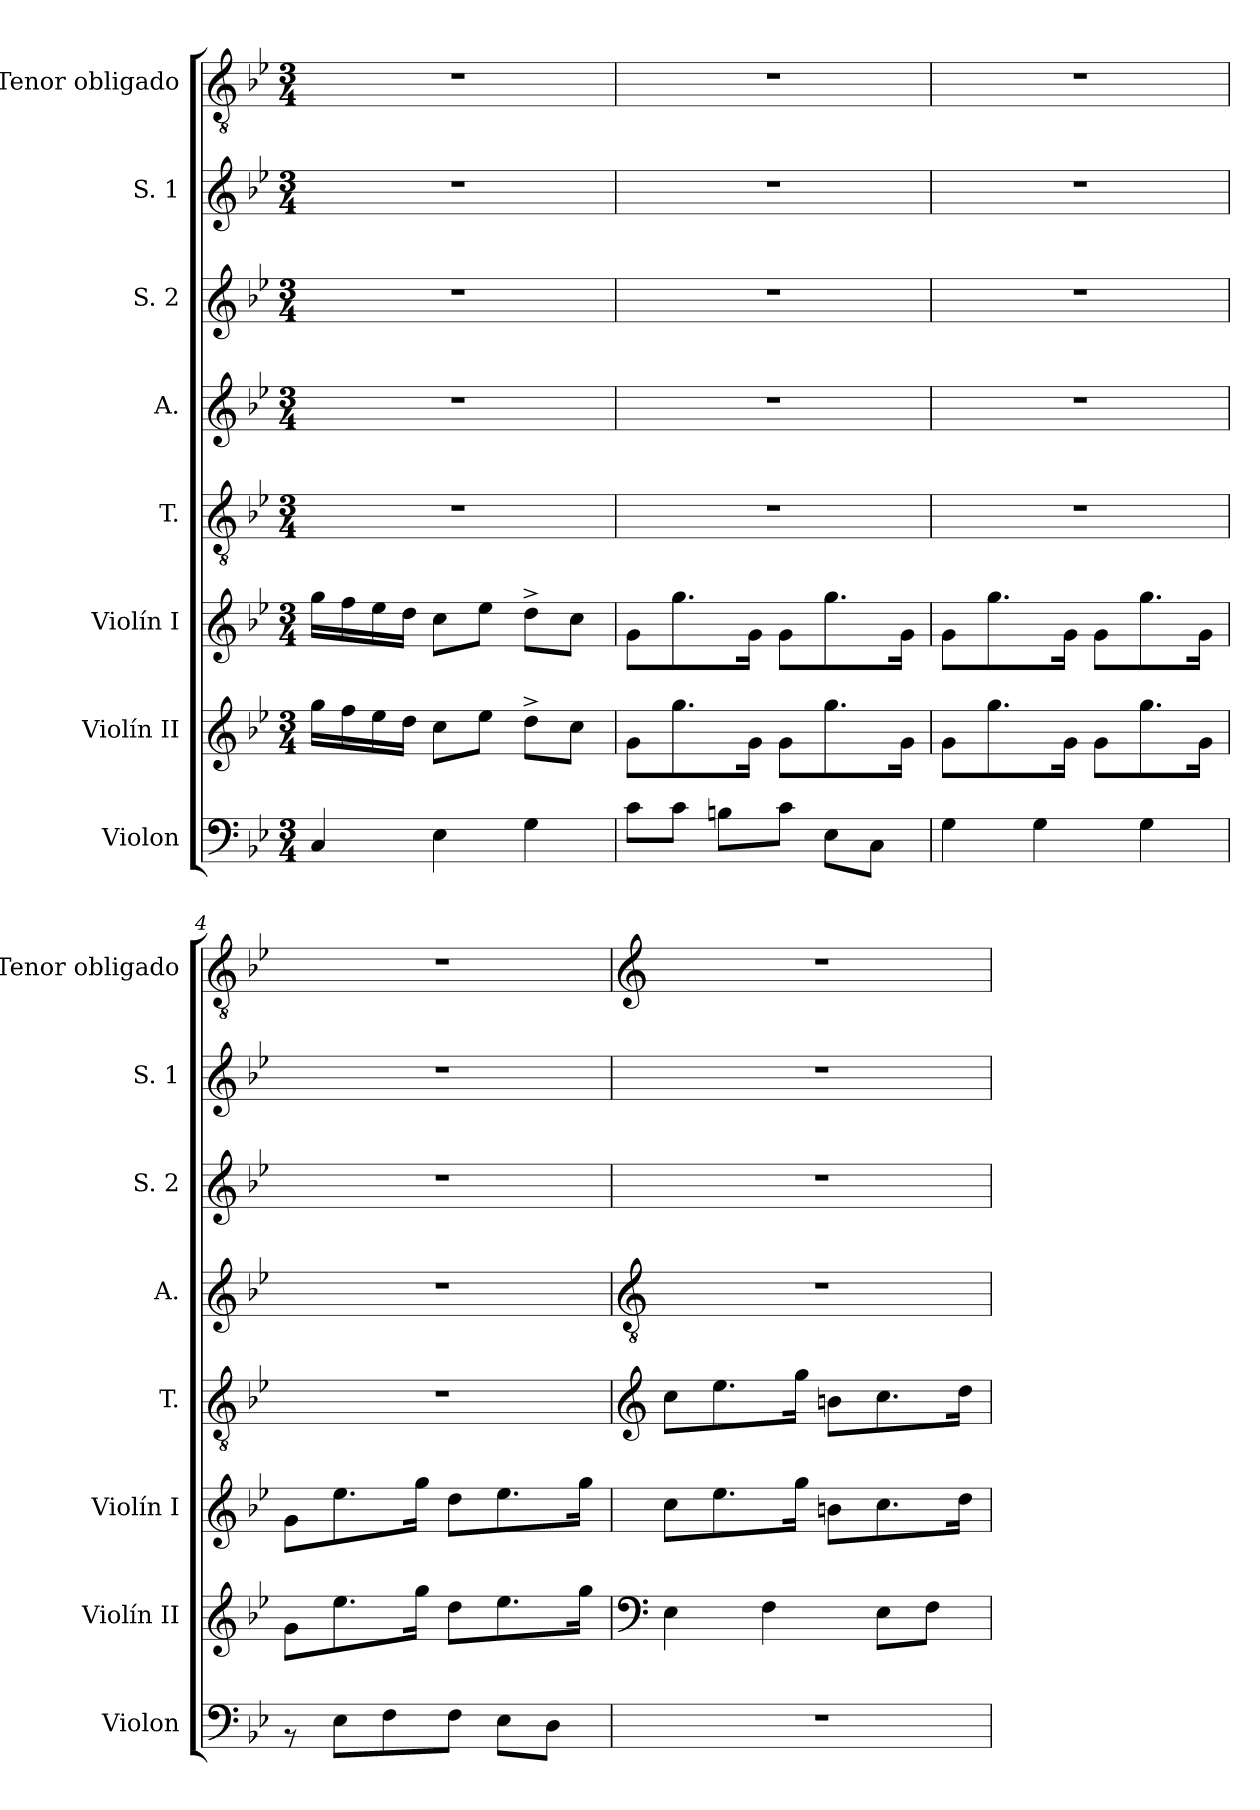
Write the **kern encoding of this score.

**kern	**kern	**kern	**kern	**kern	**kern	**kern	**kern
*part8	*part7	*part6	*part5	*part4	*part3	*part2	*part1
*staff8	*staff7	*staff6	*staff5	*staff4	*staff3	*staff2	*staff1
*I"Violon	*I"Violín II	*I"Violín I	*I"T.	*I"A.	*I"S. 2	*I"S. 1	*I"Tenor obligado
*I'Violon	*I'Violín II	*I'Violín I	*I'T.	*I'A.	*I'S. 2	*I'S. 1	*I'Tenor obligado
!!LO:PB:g=z
*clefF4	*clefG2	*clefG2	*clefGv2	*clefG2	*clefG2	*clefG2	*clefGv2
*k[b-e-]	*k[b-e-]	*k[b-e-]	*k[b-e-]	*k[b-e-]	*k[b-e-]	*k[b-e-]	*k[b-e-]
*B-:	*B-:	*B-:	*B-:	*B-:	*B-:	*B-:	*B-:
*M3/4	*M3/4	*M3/4	*M3/4	*M3/4	*M3/4	*M3/4	*M3/4
=1	=1	=1	=1	=1	=1	=1	=1
4C/	16gg\LL	16gg\LL	2.r	2.r	2.r	2.r	2.r
.	16ff\	16ff\	.	.	.	.	.
.	16ee-\	16ee-\	.	.	.	.	.
.	16dd\JJ	16dd\JJ	.	.	.	.	.
4E-\	8cc\L	8cc\L	.	.	.	.	.
.	8ee-\J	8ee-\J	.	.	.	.	.
4G\	8dd^>\L	8dd^>\L	.	.	.	.	.
.	8cc\J	8cc\J	.	.	.	.	.
=2	=2	=2	=2	=2	=2	=2	=2
8c\L	8g\L	8g\L	2.r	2.r	2.r	2.r	2.r
8c\J	8.gg\	8.gg\	.	.	.	.	.
8Bn\L	.	.	.	.	.	.	.
.	16g\Jk	16g\Jk	.	.	.	.	.
8c\J	8g\L	8g\L	.	.	.	.	.
8E-\L	8.gg\	8.gg\	.	.	.	.	.
8C\J	.	.	.	.	.	.	.
.	16g\Jk	16g\Jk	.	.	.	.	.
=3	=3	=3	=3	=3	=3	=3	=3
4G\	8g\L	8g\L	2.r	2.r	2.r	2.r	2.r
.	8.gg\	8.gg\	.	.	.	.	.
4G\	.	.	.	.	.	.	.
.	16g\Jk	16g\Jk	.	.	.	.	.
.	8g\L	8g\L	.	.	.	.	.
4G\	8.gg\	8.gg\	.	.	.	.	.
.	16g\Jk	16g\Jk	.	.	.	.	.
=4	=4	=4	=4	=4	=4	=4	=4
8rAA	8g\L	8g\L	2.r	2.r	2.r	2.r	2.r
8E-\L	8.ee-\	8.ee-\	.	.	.	.	.
8F\	.	.	.	.	.	.	.
.	16gg\Jk	16gg\Jk	.	.	.	.	.
8F\J	8dd\L	8dd\L	.	.	.	.	.
8E-\L	8.ee-\	8.ee-\	.	.	.	.	.
8D\J	.	.	.	.	.	.	.
.	16gg\Jk	16gg\Jk	.	.	.	.	.
!!LO:LB:g=z
=5	=5	=5	=5	=5	=5	=5	=5
*	*clefF4	*	*clefG2	*clefGv2	*	*	*clefG2
2.r	4E-\	8cc\L	8cc\L	2.r	2.r	2.r	2.r
.	.	8.ee-\	8.ee-\	.	.	.	.
.	4F\	.	.	.	.	.	.
.	.	16gg\Jk	16gg\Jk	.	.	.	.
.	.	8bn\L	8bn\L	.	.	.	.
.	8E-\L	8.cc\	8.cc\	.	.	.	.
.	8F\J	.	.	.	.	.	.
.	.	16dd\Jk	16dd\Jk	.	.	.	.
=	=	=	=	=	=	=	=
*-	*-	*-	*-	*-	*-	*-	*-
